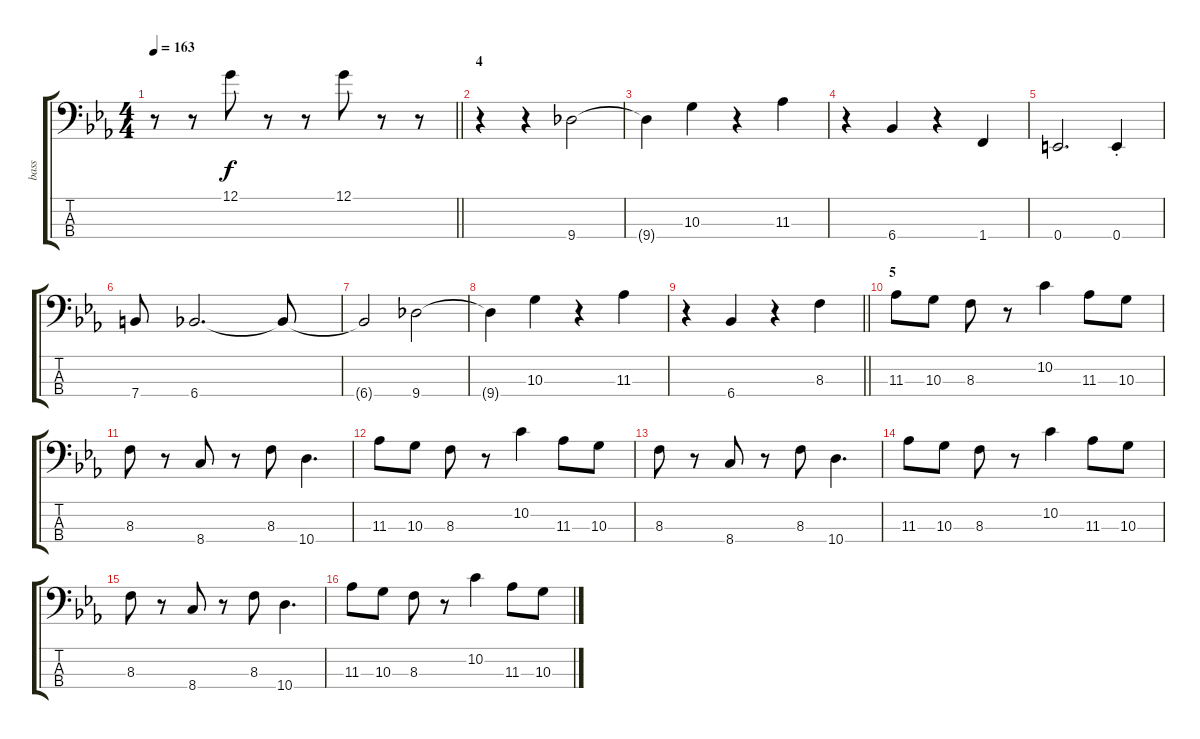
\track ("bass" "bass") {instrument electricbasspick}
\staff {score tabs}
\tuning (G2 D2 A1 E1) {hide}
\ts (4 4)
\tempo 163
\clef f4
\barLineRight lightlight
\ks cminor
r.8{dy f} r.8 12.1.8 r.8 r.8 12.1.8 r.8 r.8 |
\section ("" "4")
r.4 r.4 9.4.2 |
9.4{t}.4 10.3.4 r.4 11.3.4 |
r.4 6.4.4 r.4 1.4.4 |
0.4.2{d} 0.4{st}.4 |
7.4.8 6.4.2{d} 6.4{t}.8 |
6.4{t}.2 9.4.2 |
9.4{t}.4 10.3.4 r.4 11.3.4 |
\barLineRight lightlight
r.4 6.4.4 r.4 8.3.4 |
\section ("" "5")
11.3.8 10.3.8 8.3.8 r.8 10.2.4 11.3.8 10.3.8 |
8.3.8 r.8 8.4.8 r.8 8.3.8 10.4.4{d} |
11.3.8 10.3.8 8.3.8 r.8 10.2.4 11.3.8 10.3.8 |
8.3.8 r.8 8.4.8 r.8 8.3.8 10.4.4{d} |
11.3.8 10.3.8 8.3.8 r.8 10.2.4 11.3.8 10.3.8 |
8.3.8 r.8 8.4.8 r.8 8.3.8 10.4.4{d} |
11.3.8 10.3.8 8.3.8 r.8 10.2.4 11.3.8 10.3.8
